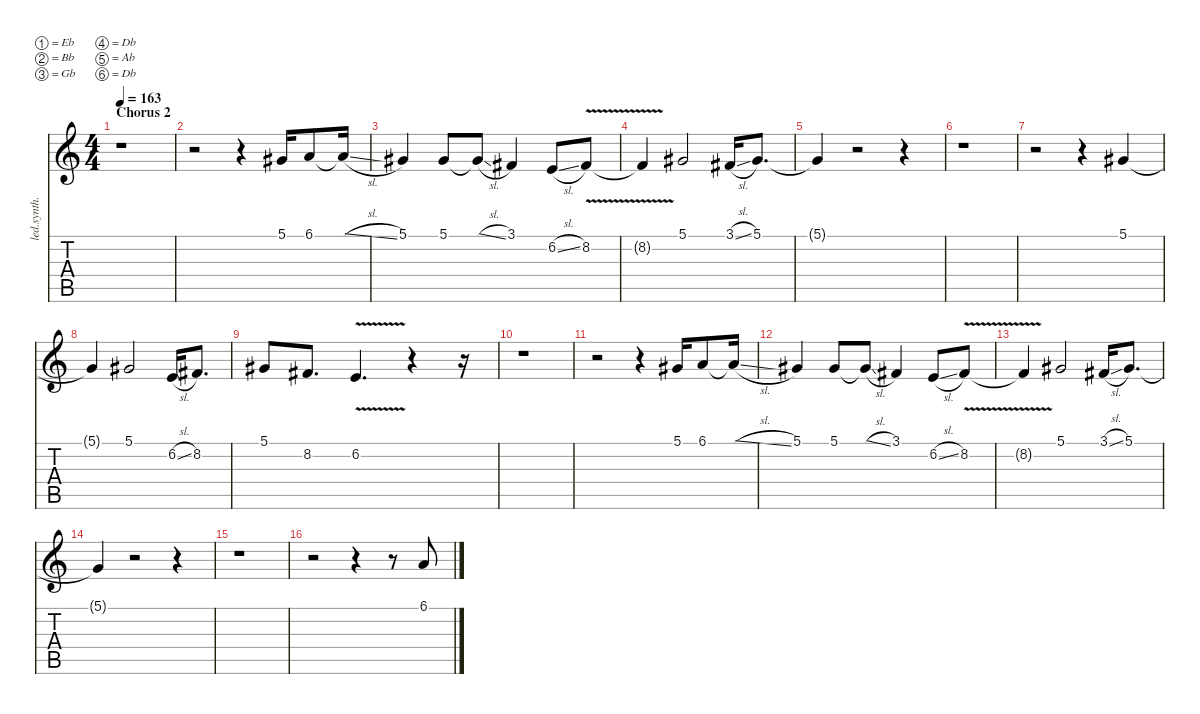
\defaultSystemsLayout 4
\hideDynamics
\bracketExtendMode nobrackets
\otherSystemsTrackNameOrientation horizontal
\track ("Backing vocals" "led.synth.") {instrument lead6voice}
\staff {score tabs}
\tuning (Eb4 Bb3 Gb3 Db3 Ab2 Db2)
\ts (4 4)
\beaming (8 2 2 2 2)
\section ("" "Chorus 2")
\tempo 163
\clef g2
\ks c
r.1{dy f} |
r.2 r.4 5.1{acc #}.16 6.1.8 6.1{sl t}.16 |
5.1{acc #}.4 5.1{acc #}.8 5.1{sl t acc #}.8 3.1{acc #}.4 6.2{sl}.8 8.2{v acc #}.8 |
8.2{v t acc #}.4 5.1{acc #}.2 3.1{sl acc #}.16 5.1{acc #}.8{d} |
5.1{t acc #}.4 r.2 r.4 |
r.1 |
r.2 r.4 5.1{acc #}.4 |
5.1{t acc #}.4 5.1{acc #}.2 6.2{sl}.16 8.2{acc #}.8{d} |
5.1{acc #}.8 8.2{acc #}.8{d} 6.2{v}.4{d} r.4 r.16 |
\section ("" "")
r.1 |
r.2 r.4 5.1{acc #}.16 6.1.8 6.1{sl t}.16 |
5.1{acc #}.4 5.1{acc #}.8 5.1{sl t acc #}.8 3.1{acc #}.4 6.2{sl}.8 8.2{v acc #}.8 |
8.2{v t acc #}.4 5.1{acc #}.2 3.1{sl acc #}.16 5.1{acc #}.8{d} |
5.1{t acc #}.4 r.2 r.4 |
r.1 |
r.2 r.4 r.8 6.1{sl}.8
